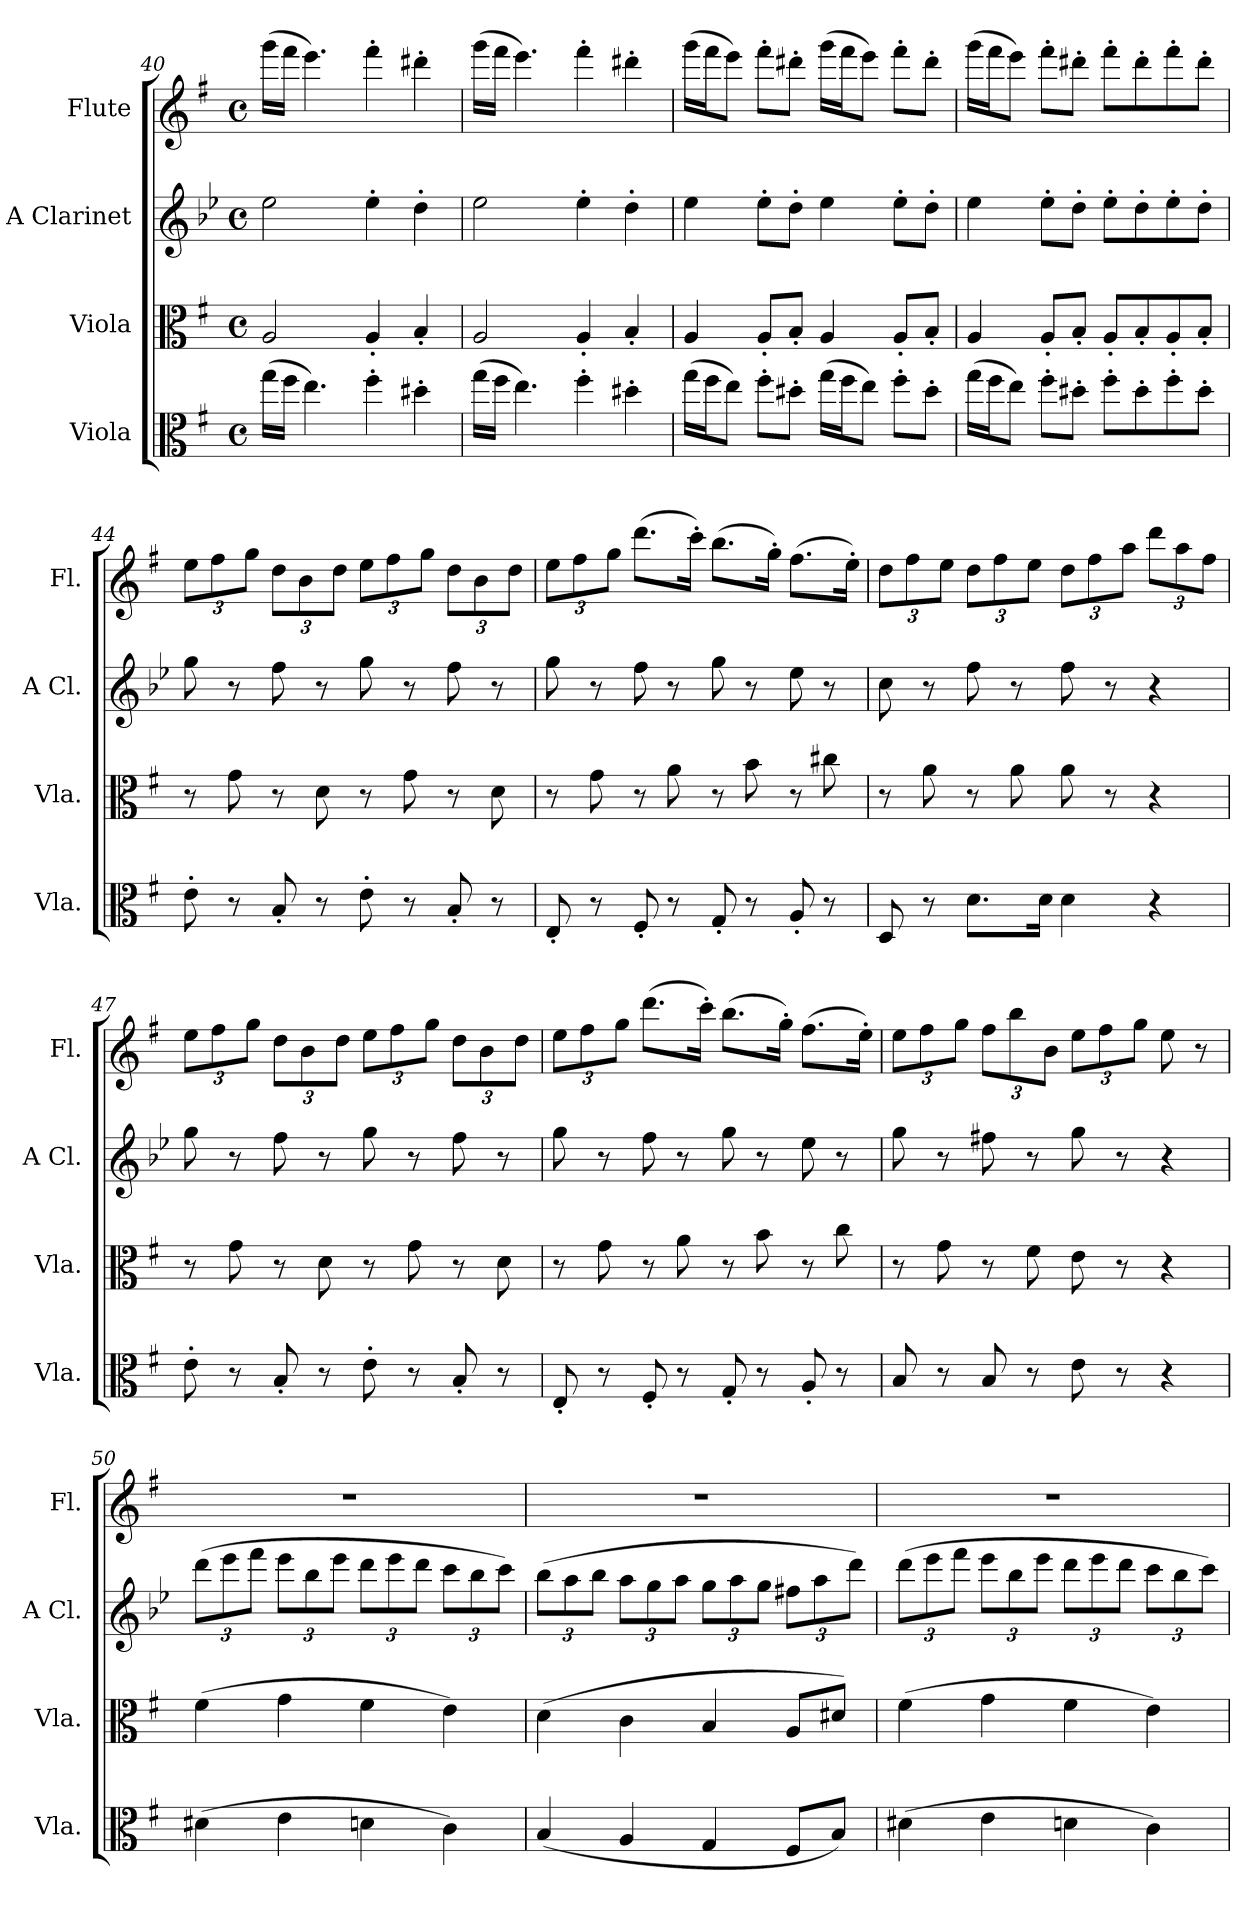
**kern	**kern	**kern	**kern
*part4	*part3	*part2	*part1
*staff4	*staff3	*staff2	*staff1
*I"Viola	*I"Viola	*I"A Clarinet	*I"Flute
*I'Vla.	*I'Vla.	*I'A Cl.	*I'Fl.
*clefC3	*clefC3	*clefG2	*clefG2
*	*	*ITrd2c3	*
*k[f#]	*k[f#]	*k[f#]	*k[f#]
*M4/4	*M4/4	*M4/4	*M4/4
*met(c)	*met(c)	*met(c)	*met(c)
=40	=40	=40	=40
(>16gg\LL	2A/	2cc\	(>16ggg\LL
16ff#\JJ	.	.	16fff#\JJ
4.ee\)	.	.	4.eee\)
4ff#'\	4A'/	4cc'\	4fff#'\
4dd#X'\	4B'/	4b'\	4ddd#X'\
=41	=41	=41	=41
(>16gg\LL	2A/	2cc\	(>16ggg\LL
16ff#\JJ	.	.	16fff#\JJ
4.ee\)	.	.	4.eee\)
4ff#'\	4A'/	4cc'\	4fff#'\
4dd#X'\	4B'/	4b'\	4ddd#X'\
=42	=42	=42	=42
(>16gg\LL	4A/	4cc\	(>16ggg\LL
16ff#\J	.	.	16fff#\J
8ee\J)	.	.	8eee\J)
8ff#'\L	8A'/L	8cc'\L	8fff#'\L
8dd#X'\J	8B'/J	8b'\J	8ddd#X'\J
(>16gg\LL	4A/	4cc\	(>16ggg\LL
16ff#\J	.	.	16fff#\J
8ee\J)	.	.	8eee\J)
8ff#'\L	8A'/L	8cc'\L	8fff#'\L
8dd#'\J	8B'/J	8b'\J	8ddd#'\J
!!LO:LB:g=z
=43	=43	=43	=43
(>16gg\LL	4A/	4cc\	(>16ggg\LL
16ff#\J	.	.	16fff#\J
8ee\J)	.	.	8eee\J)
8ff#'\L	8A'/L	8cc'\L	8fff#'\L
8dd#X'\J	8B'/J	8b'\J	8ddd#X'\J
8ff#'\L	8A'/L	8cc'\L	8fff#'\L
8dd#'\	8B'/	8b'\	8ddd#'\
8ff#'\	8A'/	8cc'\	8fff#'\
8dd#'\J	8B'/J	8b'\J	8ddd#'\J
=44	=44	=44	=44
*	*	*	*Xbrackettup
8e'\	8r	8ee\	12ee\L
.	.	.	12ff#\
8r	8g\	8r	.
.	.	.	12gg\J
8B'/	8r	8dd\	12dd\L
.	.	.	12b\
8r	8d\	8r	.
.	.	.	12dd\J
8e'\	8r	8ee\	12ee\L
.	.	.	12ff#\
8r	8g\	8r	.
.	.	.	12gg\J
8B'/	8r	8dd\	12dd\L
.	.	.	12b\
8r	8d\	8r	.
.	.	.	12dd\J
=45	=45	=45	=45
8E'/	8r	8ee\	12ee\L
.	.	.	12ff#\
8r	8g\	8r	.
.	.	.	12gg\J
8F#'/	8r	8dd\	(>8.ddd\L
8r	8a\	8r	.
.	.	.	16ccc'\Jk)
8G'/	8r	8ee\	(>8.bb\L
8r	8b\	8r	.
.	.	.	16gg'\Jk)
8A'/	8r	8cc\	(>8.ff#\L
8r	8cc#X\	8r	.
.	.	.	16ee'\Jk)
!!LO:LB:g=z
=46	=46	=46	=46
8D/	8r	8a\	12dd\L
.	.	.	12ff#\
8r	8a\	8r	.
.	.	.	12ee\J
8.d\L	8r	8dd\	12dd\L
.	.	.	12ff#\
.	8a\	8r	.
.	.	.	12ee\J
16d\Jk	.	.	.
4d\	8a\	8dd\	12dd\L
.	.	.	12ff#\
.	8r	8r	.
.	.	.	12aa\J
4r	4r	4r	12ddd\L
.	.	.	12aa\
.	.	.	12ff#\J
=47	=47	=47	=47
8e'\	8r	8ee\	12ee\L
.	.	.	12ff#\
8r	8g\	8r	.
.	.	.	12gg\J
8B'/	8r	8dd\	12dd\L
.	.	.	12b\
8r	8d\	8r	.
.	.	.	12dd\J
8e'\	8r	8ee\	12ee\L
.	.	.	12ff#\
8r	8g\	8r	.
.	.	.	12gg\J
8B'/	8r	8dd\	12dd\L
.	.	.	12b\
8r	8d\	8r	.
.	.	.	12dd\J
!!LO:PB:g=z
=48	=48	=48	=48
8E'/	8r	8ee\	12ee\L
.	.	.	12ff#\
8r	8g\	8r	.
.	.	.	12gg\J
8F#'/	8r	8dd\	(>8.ddd\L
8r	8a\	8r	.
.	.	.	16ccc'\Jk)
8G'/	8r	8ee\	(>8.bb\L
8r	8b\	8r	.
.	.	.	16gg'\Jk)
8A'/	8r	8cc\	(>8.ff#\L
8r	8cc\	8r	.
.	.	.	16ee'\Jk)
=49	=49	=49	=49
8B/	8r	8ee\	12ee\L
.	.	.	12ff#\
8r	8g\	8r	.
.	.	.	12gg\J
8B/	8r	8dd#X\	12ff#\L
.	.	.	12bb\
8r	8f#\	8r	.
.	.	.	12b\J
8e\	8e\	8ee\	12ee\L
.	.	.	12ff#\
8r	8r	8r	.
.	.	.	12gg\J
4r	4r	4r	8ee\
.	.	.	8r
=50	=50	=50	=50
*	*	*Xbrackettup	*
(>4d#X\	(>4f#\	(>12bb\L	1r
.	.	12ccc\	.
.	.	12ddd\J	.
4e\	4g\	12ccc\L	.
.	.	12gg\	.
.	.	12ccc\J	.
4dn\	4f#\	12bb\L	.
.	.	12ccc\	.
.	.	12bb\J	.
4c\)	4e\)	12aa\L	.
.	.	12gg\	.
.	.	12aa\J)	.
!!LO:LB:g=z
=51	=51	=51	=51
(<4B/	(>4d\	(>12gg\L	1r
.	.	12ff#\	.
.	.	12gg\J	.
4A/	4c\	12ff#\L	.
.	.	12ee\	.
.	.	12ff#\J	.
4G/	4B/	12ee\L	.
.	.	12ff#\	.
.	.	12ee\J	.
8F#/L	8A/L	12dd#X\L	.
.	.	12ff#\	.
8B/J)	8d#X/J)	.	.
.	.	12bb\J)	.
=52	=52	=52	=52
(>4d#X\	(>4f#\	(>12bb\L	1r
.	.	12ccc\	.
.	.	12ddd\J	.
4e\	4g\	12ccc\L	.
.	.	12gg\	.
.	.	12ccc\J	.
4dn\	4f#\	12bb\L	.
.	.	12ccc\	.
.	.	12bb\J	.
4c\)	4e\)	12aa\L	.
.	.	12gg\	.
.	.	12aa\J)	.
=	=	=	=
*-	*-	*-	*-
